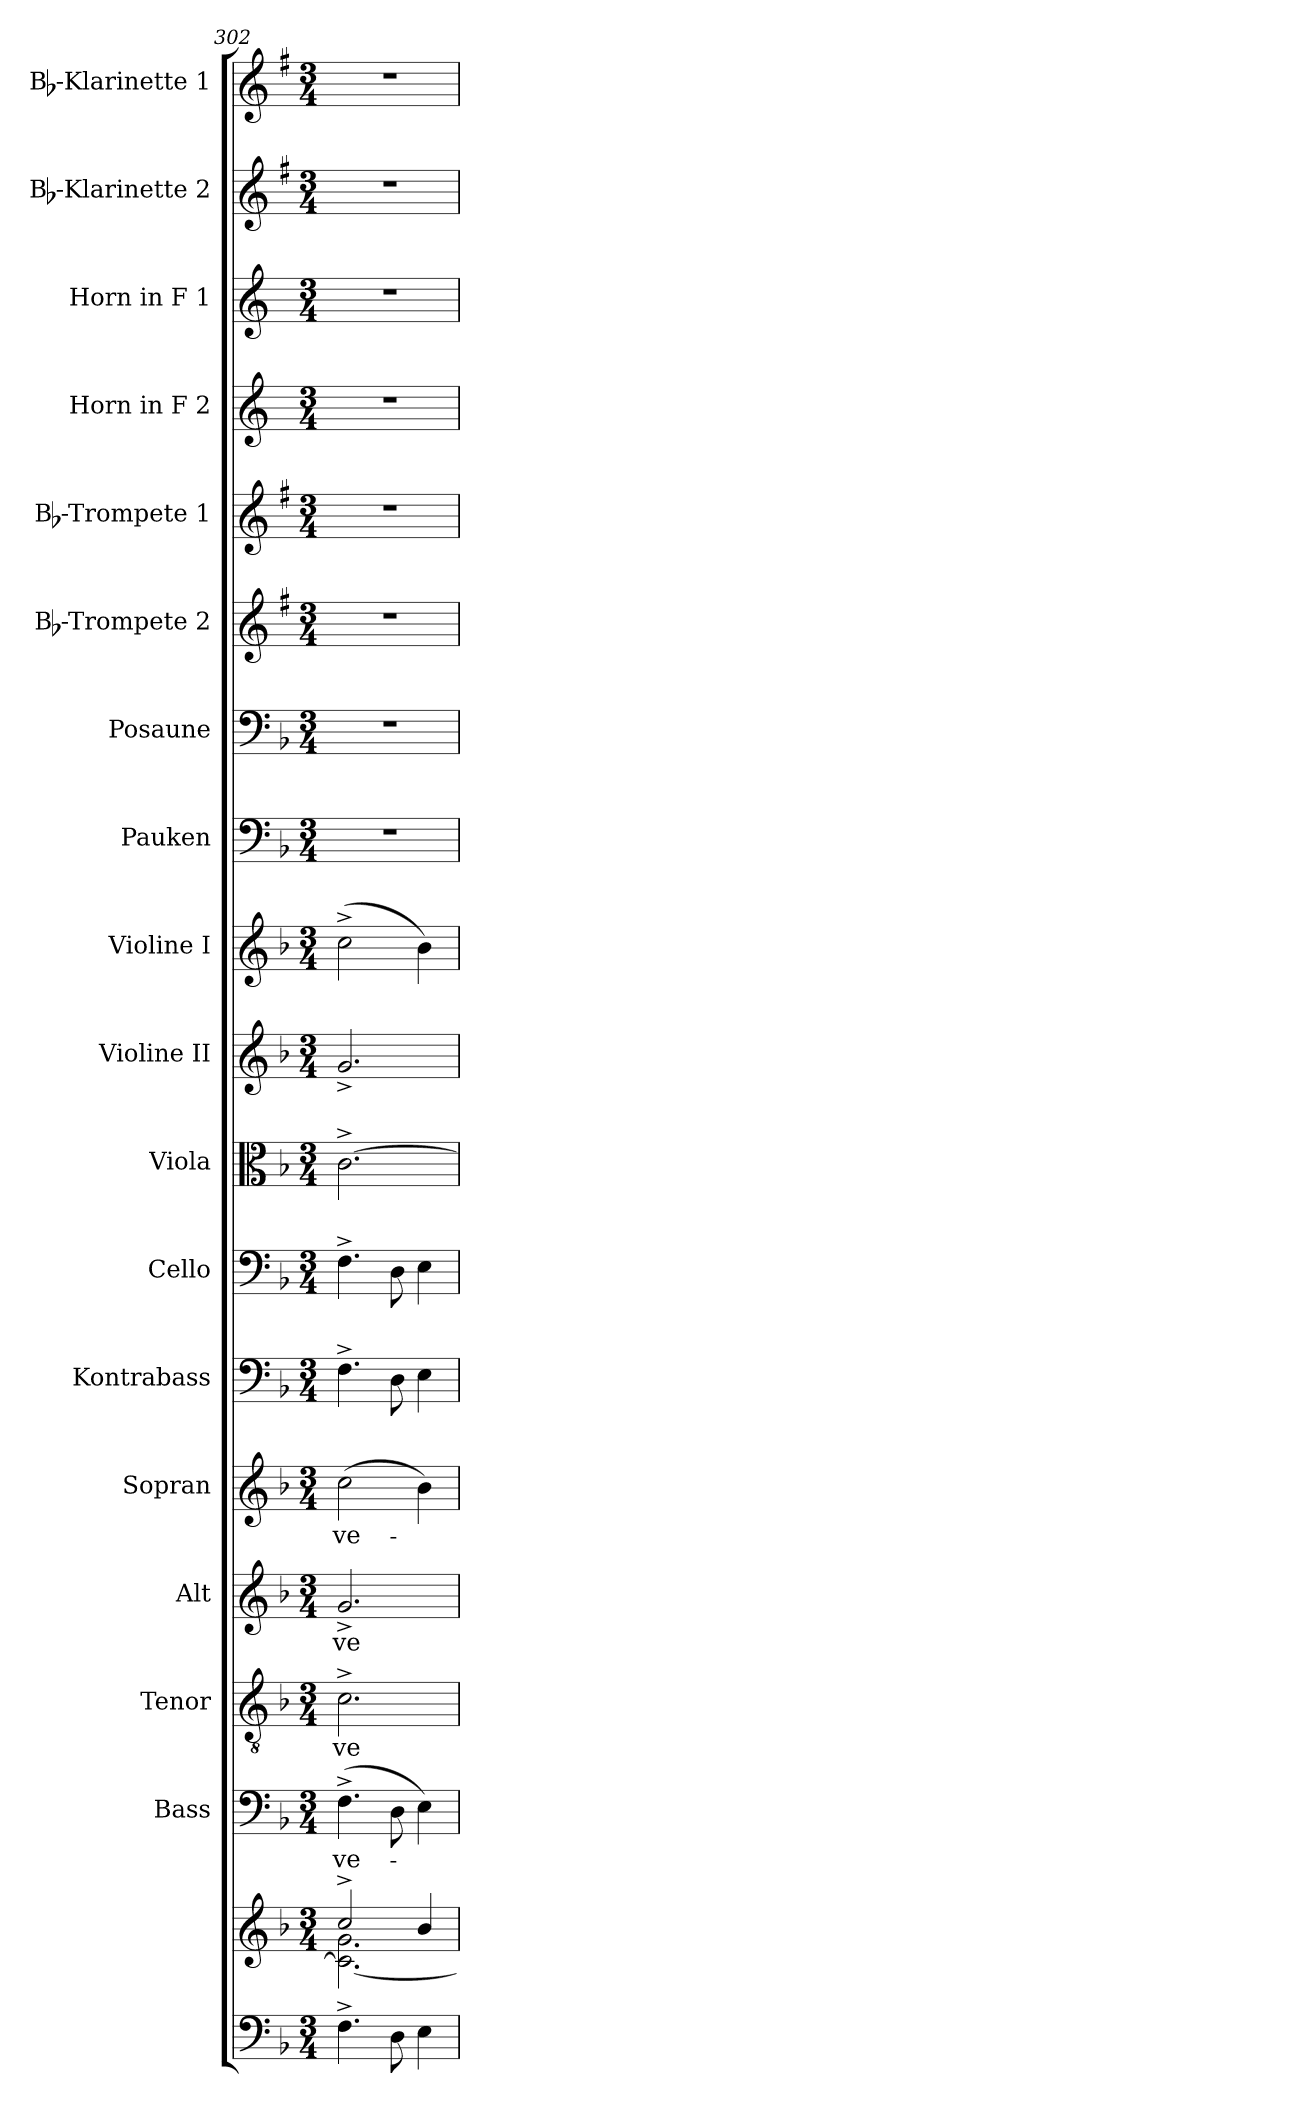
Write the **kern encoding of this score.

**kern	**kern	**kern	**text	**kern	**text	**kern	**text	**kern	**text	**kern	**kern	**kern	**kern	**kern	**kern	**kern	**kern	**kern	**kern	**kern	**kern	**kern
*part18	*part18	*part17	*part17	*part16	*part16	*part15	*part15	*part14	*part14	*part13	*part12	*part11	*part10	*part9	*part8	*part7	*part6	*part5	*part4	*part3	*part2	*part1
*staff19	*staff18	*staff17	*staff17	*staff16	*staff16	*staff15	*staff15	*staff14	*staff14	*staff13	*staff12	*staff11	*staff10	*staff9	*staff8	*staff7	*staff6	*staff5	*staff4	*staff3	*staff2	*staff1
*	*	*I"Bass	*	*I"Tenor	*	*I"Alt	*	*I"Sopran	*	*I"Kontrabass	*I"Cello	*I"Viola	*I"Violine II	*I"Violine I	*I"Pauken	*I"Posaune	*I"Bb-Trompete 2	*I"Bb-Trompete 1	*I"Horn in F 2	*I"Horn in F 1	*I"Bb-Klarinette 2	*I"Bb-Klarinette 1
*	*	*I'B.	*	*I'T.	*	*I'A.	*	*I'S.	*	*I'Kb.	*	*I'Vla.	*I'Vl. II	*I'Vl. I	*I'Pk.	*I'Pos.	*I'Bb Trp. 2	*I'Bb Trp. 1	*	*	*I'Bb Kl. 2	*I'Bb Kl. 1
!!LO:PB:g=z
*clefF4	*clefG2	*clefF4	*	*clefGv2	*	*clefG2	*	*clefG2	*	*clefF4	*clefF4	*clefC3	*clefG2	*clefG2	*clefF4	*clefF4	*clefG2	*clefG2	*clefG2	*clefG2	*clefG2	*clefG2
*	*	*	*	*	*	*	*	*	*	*ITrd7c12	*	*	*	*	*	*	*ITrd1c2	*ITrd1c2	*ITrd4c7	*ITrd4c7	*ITrd1c2	*ITrd1c2
*k[b-]	*k[b-]	*k[b-]	*	*k[b-]	*	*k[b-]	*	*k[b-]	*	*k[b-]	*k[b-]	*k[b-]	*k[b-]	*k[b-]	*k[b-]	*k[b-]	*k[b-]	*k[b-]	*k[b-]	*k[b-]	*k[b-]	*k[b-]
*F:	*F:	*F:	*	*F:	*	*F:	*	*F:	*	*F:	*F:	*F:	*F:	*F:	*F:	*F:	*F:	*F:	*F:	*F:	*F:	*F:
*M3/4	*M3/4	*M3/4	*	*M3/4	*	*M3/4	*	*M3/4	*	*M3/4	*M3/4	*M3/4	*M3/4	*M3/4	*M3/4	*M3/4	*M3/4	*M3/4	*M3/4	*M3/4	*M3/4	*M3/4
=302	=302	=302	=302	=302	=302	=302	=302	=302	=302	=302	=302	=302	=302	=302	=302	=302	=302	=302	=302	=302	=302	=302
*	*^	*	*	*	*	*	*	*	*	*	*	*	*	*	*	*	*	*	*	*	*	*
!	!	!	!	!LO:LY:b	!	!LO:LY:b	!	!LO:LY:b	!	!LO:LY:b	!	!	!	!	!	!	!	!	!	!	!	!	!
4.F^>\	2cc^>/	2.c\_ 2.g\	(>4.F^>\	ve-	2.c^>\	ve-	2.g^>/	ve-	(>2cc\	ve-	4.FF^>\	4.F^>\	[2.c^>\	2.g^</	(>2cc^>\	2.r	2.r	2.r	2.r	2.r	2.r	2.r	2.r
8D\	.	.	8D\	.	.	.	.	.	.	.	8DD\	8D\	.	.	.	.	.	.	.	.	.	.	.
4E\	4b-/	.	4E\)	.	.	.	.	.	4b-\)	.	4EE\	4E\	.	.	4b-\)	.	.	.	.	.	.	.	.
*	*v	*v	*	*	*	*	*	*	*	*	*	*	*	*	*	*	*	*	*	*	*	*	*
=	=	=	=	=	=	=	=	=	=	=	=	=	=	=	=	=	=	=	=	=	=	=
*-	*-	*-	*-	*-	*-	*-	*-	*-	*-	*-	*-	*-	*-	*-	*-	*-	*-	*-	*-	*-	*-	*-
